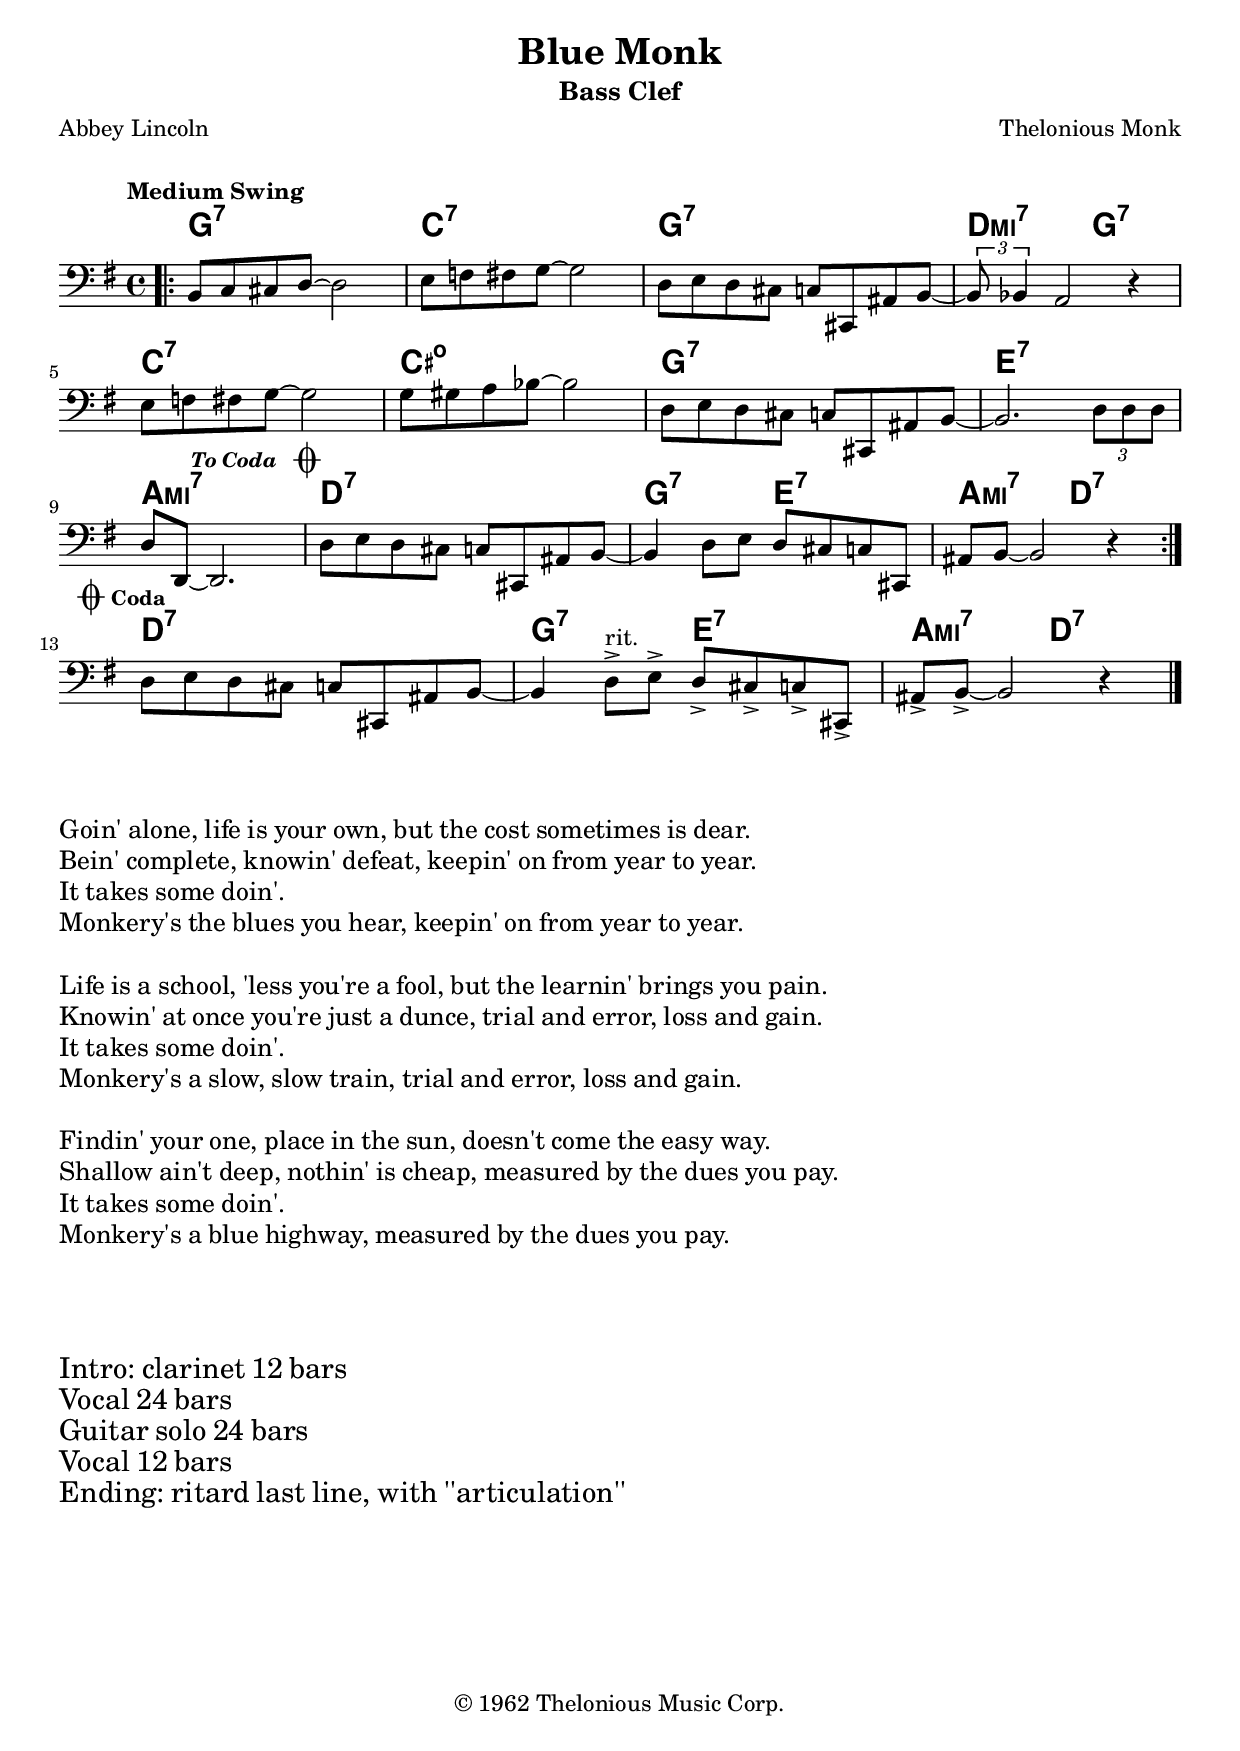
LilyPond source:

\version "2.24.0"

\include "english.ly"

instrument = "Bass Clef"
whatKey = g,
whatClef = "bass"

%% -*- Mode: LilyPond -*-

\include "lead-sheets.ily"

\header {
  title = "Blue Monk"
  subtitle = \instrument
  poet = "Abbey Lincoln"
  composer = "Thelonious Monk"
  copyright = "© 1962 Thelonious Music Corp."
}

refrainLyrics = \lyricmode {
}

refrainChords = \chordmode {
  bf1:7 ef1:7 bf1:7 f2:m7 bf2:7
  ef1:7 e1:dim7 bf1:7 g1:7
  c1:m7 f1:7 bf2:7 g2:7 c2:m7 f2:7
  
  f1:7 bf2:7 g2:7 c2:m7 f2:7
}

refrainKey = bf

refrainMelody = \relative f' {
  \time 4/4
  \key \refrainKey \major
  \clef \whatClef
  \tempo "Medium Swing"

  \bar ".|:"
  \repeat volta 2 {
  d8 ef8 e8 f8~ f2 | g8 gs8 a8 bf8~ bf2 |
  f8 g8 f8 e8 ef8 e,8 cs'8 d8~ | \tuplet 3/2 { d8 df4 } c2 r4 |
  \break
  g'8 gs8 a8 bf8~ bf2 | bf8 b8 c8 df8~ df2 |
  f,8 g8 f8 e8 ef8 e,8 cs'8 d8~ | d2. \tuplet 3/2 { f8 f8 f8 } |
  \break
  f8 f,8~ f2. \textToCoda | f'8 g8 f8 e8 ef8 e,8 cs'8 d8~ |
  d4 f8 g8 f8 e8 ef8 e,8 | cs'8 d8~ d2 r4 |
  }
  \break
  \textCoda
  f8 g8 f8 e8 ef8 e,8 cs'8 d8~ |
  d4 f8->^"rit." g8-> f8-> e8-> ef8-> e,8-> | cs'8-> d8~-> d2 r4 |
  \bar "|."
}

\include "paper.ily"

\markup {
  % Leave a gap after the header
  \vspace #1
}

\include "refrain.ily"

\markup {
  \column {
    \vspace #1
    \line { \large { Goin' alone, life is your own, but the cost sometimes is dear. } }
    \line { \large { Bein' complete, knowin' defeat, keepin' on from year to year. } }
    \line { \large { It takes some doin'. } }
    \line { \large { Monkery's the blues you hear, keepin' on from year to year. } }
    \vspace #1
    \line { \large { Life is a school, 'less you're a fool, but the learnin' brings you pain. } }
    \line { \large { Knowin' at once you're just a dunce, trial and error, loss and gain. } }
    \line { \large { It takes some doin'. } }
    \line { \large { Monkery's a slow, slow train, trial and error, loss and gain. } }
    \vspace #1
    \line { \large { Findin' your one, place in the sun, doesn't come the easy way. } }
    \line { \large { Shallow ain't deep, nothin' is cheap, measured by the dues you pay. } }
    \line { \large { It takes some doin'. } }
    \line { \large { Monkery's a blue highway, measured by the dues you pay. } }
    \vspace #1
  }
}

performanceNotes =
\markup {
  \vspace #3
  \column {
    \line { \huge { Intro: clarinet 12 bars } }
    \line { \huge { Vocal 24 bars } }
    \line { \huge { Guitar solo 24 bars } }
    \line { \huge { Vocal 12 bars } }
    \line { \huge { Ending: ritard last line, with ''articulation'' } }
  }
}

\include "notes.ily"

